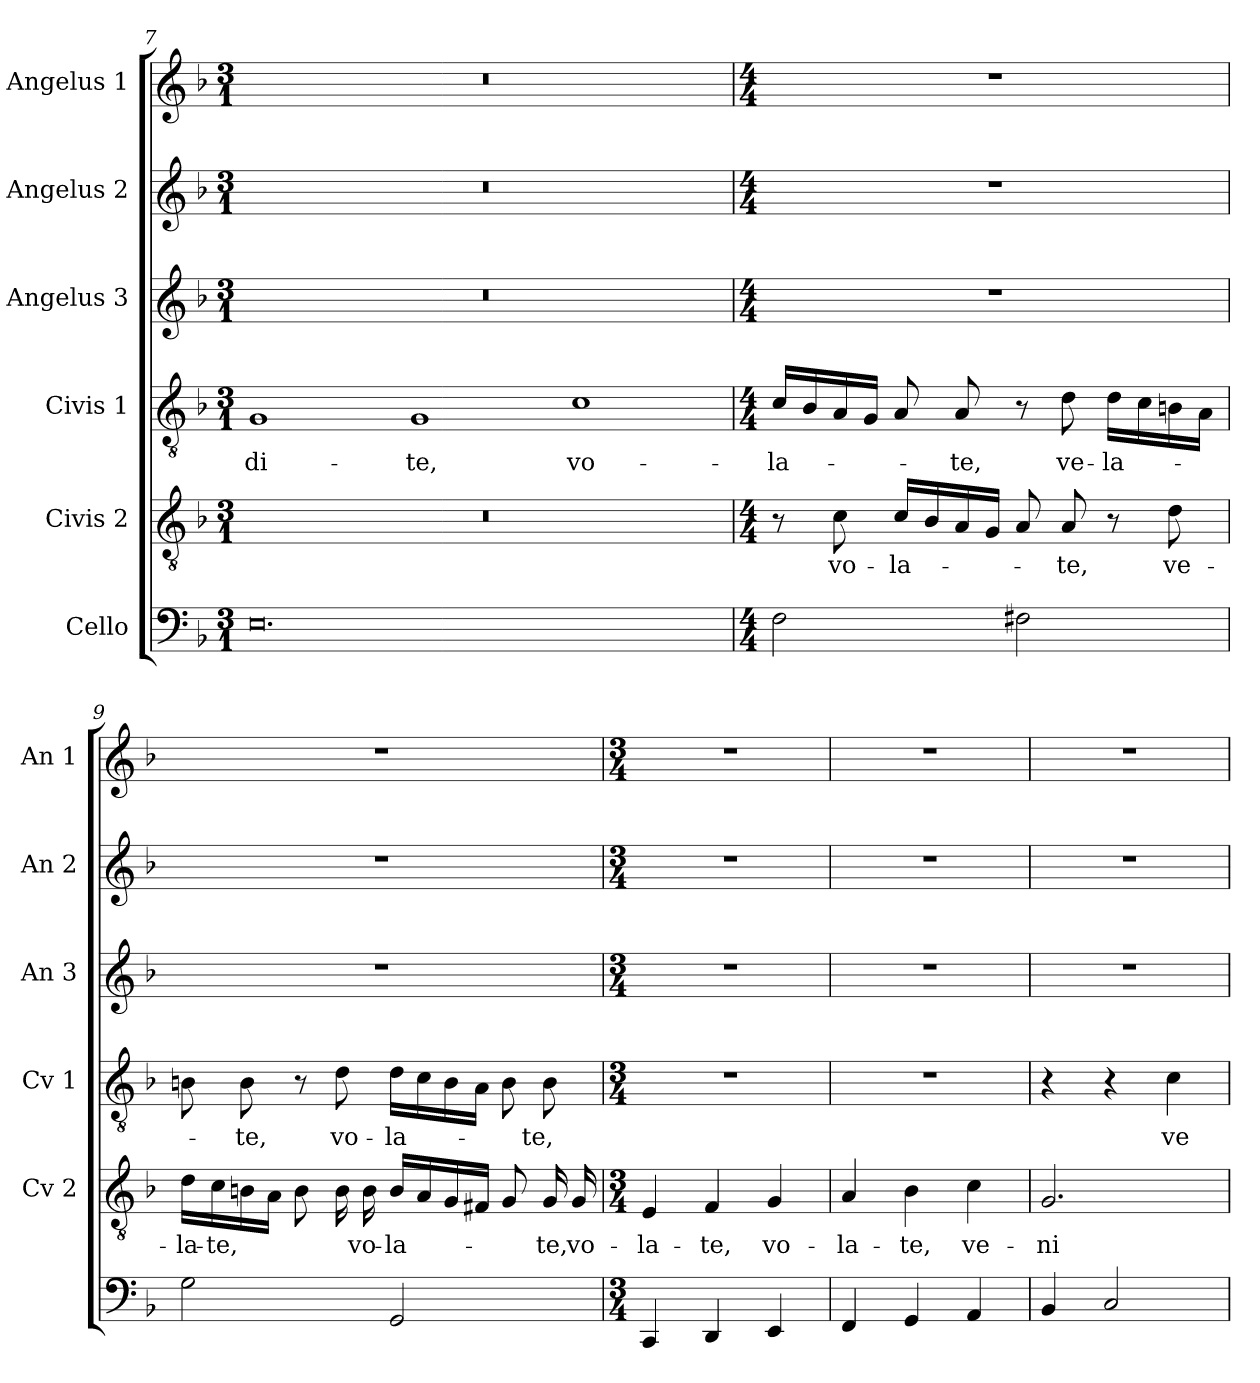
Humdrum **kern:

**kern	**kern	**text	**kern	**text	**kern	**kern	**kern
*part6	*part5	*part5	*part4	*part4	*part3	*part2	*part1
*staff6	*staff5	*staff5	*staff4	*staff4	*staff3	*staff2	*staff1
*I"Cello	*I"Civis 2	*	*I"Civis 1	*	*I"Angelus 3	*I"Angelus 2	*I"Angelus 1
*	*I'Cv 2	*	*I'Cv 1	*	*I'An 3	*I'An 2	*I'An 1
*clefF4	*clefGv2	*	*clefGv2	*	*clefG2	*clefG2	*clefG2
*k[b-]	*k[b-]	*	*k[b-]	*	*k[b-]	*k[b-]	*k[b-]
*F:	*F:	*	*F:	*	*F:	*F:	*F:
*M3/1	*M3/1	*	*M3/1	*	*M3/1	*M3/1	*M3/1
=7	=7	=7	=7	=7	=7	=7	=7
!	!	!	!	!LO:LY:b	!	!	!
0.E	0.r	.	1G	-di-	0.r	0.r	0.r
!	!	!	!	!LO:LY:b	!	!	!
.	.	.	1G	-te,	.	.	.
!	!	!	!	!LO:LY:b	!	!	!
.	.	.	1c	vo-	.	.	.
!!LO:LB:g=z
=8	=8	=8	=8	=8	=8	=8	=8
*M4/4	*M4/4	*	*M4/4	*	*M4/4	*M4/4	*M4/4
!	!	!	!	!LO:LY:b	!	!	!
2F\	8r	.	16c/LL	-la-	1r	1r	1r
.	.	.	16B-/	.	.	.	.
!	!	!LO:LY:b	!	!	!	!	!
.	8c\	vo-	16A/	.	.	.	.
.	.	.	16G/JJ	.	.	.	.
!	!	!LO:LY:b	!	!	!	!	!
.	16c/LL	-la-	8A/	.	.	.	.
.	16B-/	.	.	.	.	.	.
!	!	!	!	!LO:LY:b	!	!	!
.	16A/	.	8A/	-te,	.	.	.
.	16G/JJ	.	.	.	.	.	.
2F#X\	8A/	.	8r	.	.	.	.
!	!	!LO:LY:b	!	!	!	!	!
!	!	!	!	!LO:LY:b	!	!	!
.	8A/	-te,	8d\	ve-	.	.	.
!	!	!	!	!LO:LY:b	!	!	!
.	8r	.	16d\LL	-la-	.	.	.
.	.	.	16c\	.	.	.	.
!	!	!LO:LY:b	!	!	!	!	!
.	8d\	ve-	16Bn\	.	.	.	.
.	.	.	16A\JJ	.	.	.	.
=9	=9	=9	=9	=9	=9	=9	=9
!	!	!LO:LY:b	!	!	!	!	!
2G\	16d\LL	-la-	8Bn\	.	1r	1r	1r
!	!	!LO:LY:b	!	!	!	!	!
.	16c\	-te,	.	.	.	.	.
!	!	!	!	!LO:LY:b	!	!	!
.	16Bn\	.	8B\	-te,	.	.	.
.	16A\JJ	.	.	.	.	.	.
.	8B\	.	8r	.	.	.	.
!	!	!	!	!LO:LY:b	!	!	!
.	16B\	.	8d\	vo-	.	.	.
!	!	!LO:LY:b	!	!	!	!	!
.	16B\	vo-	.	.	.	.	.
!	!	!LO:LY:b	!	!	!	!	!
!	!	!	!	!LO:LY:b	!	!	!
2GG/	16B/LL	-la-	16d\LL	-la-	.	.	.
.	16A/	.	16c\	.	.	.	.
.	16G/	.	16B\	.	.	.	.
.	16F#X/JJ	.	16A\JJ	.	.	.	.
.	8G/	.	8B\	.	.	.	.
!	!	!LO:LY:b	!	!	!	!	!
!	!	!	!	!LO:LY:b	!	!	!
.	16G/	-te,	8B\	-te,	.	.	.
!	!	!LO:LY:b	!	!	!	!	!
.	16G/	vo-	.	.	.	.	.
!!LO:LB:g=z
=10	=10	=10	=10	=10	=10	=10	=10
*M3/4	*M3/4	*	*M3/4	*	*M3/4	*M3/4	*M3/4
!	!	!LO:LY:b	!	!	!	!	!
4CC/	4E/	-la-	2.r	.	2.r	2.r	2.r
!	!	!LO:LY:b	!	!	!	!	!
4DD/	4F/	-te,	.	.	.	.	.
!	!	!LO:LY:b	!	!	!	!	!
4EE/	4G/	vo-	.	.	.	.	.
=11	=11	=11	=11	=11	=11	=11	=11
!	!	!LO:LY:b	!	!	!	!	!
4FF/	4A/	-la-	2.r	.	2.r	2.r	2.r
!	!	!LO:LY:b	!	!	!	!	!
4GG/	4B-\	-te,	.	.	.	.	.
!	!	!LO:LY:b	!	!	!	!	!
4AA/	4c\	ve-	.	.	.	.	.
=12	=12	=12	=12	=12	=12	=12	=12
!	!	!LO:LY:b	!	!	!	!	!
4BB-/	2.G/	-ni-	4r	.	2.r	2.r	2.r
2C/	.	.	4r	.	.	.	.
!	!	!	!	!LO:LY:b	!	!	!
.	.	.	4c\	ve-	.	.	.
=	=	=	=	=	=	=	=
*-	*-	*-	*-	*-	*-	*-	*-
